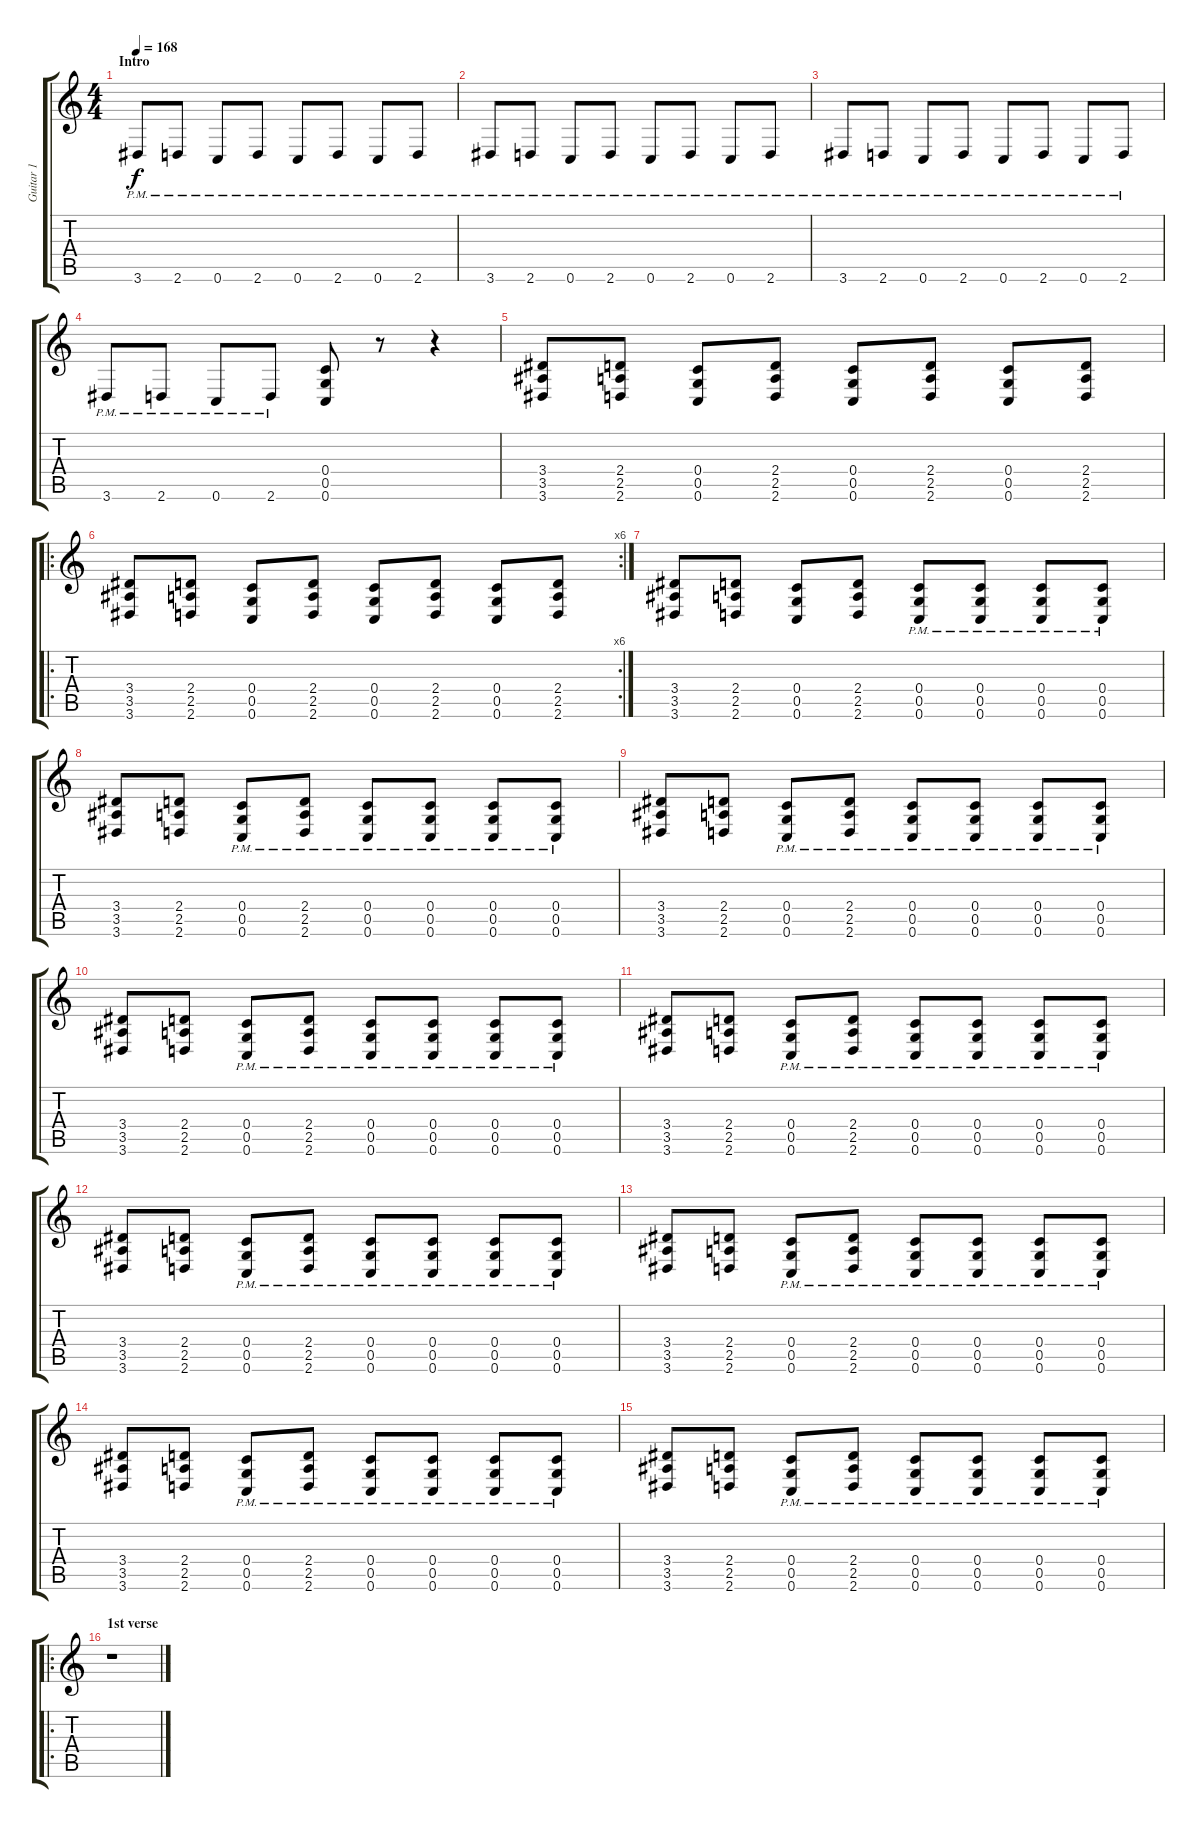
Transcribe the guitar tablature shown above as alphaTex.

\track ("Guitar 1" "Guitar 1") {instrument distortionguitar}
\staff {score tabs}
\tuning (D4 A3 F3 C3 G2 C2) {hide}
\ts (4 4)
\section ("" "Intro")
\tempo 168
\clef g2
\ks c
3.6{pm}.8{dy f instrument distortionguitar} 2.6{pm}.8 0.6{pm}.8 2.6{pm}.8 0.6{pm}.8 2.6{pm}.8 0.6{pm}.8 2.6{pm}.8 |
3.6{pm}.8 2.6{pm}.8 0.6{pm}.8 2.6{pm}.8 0.6{pm}.8 2.6{pm}.8 0.6{pm}.8 2.6{pm}.8 |
3.6{pm}.8 2.6{pm}.8 0.6{pm}.8 2.6{pm}.8 0.6{pm}.8 2.6{pm}.8 0.6{pm}.8 2.6{pm}.8 |
3.6{pm}.8 2.6{pm}.8 0.6{pm}.8 2.6{pm}.8 (0.4 0.5 0.6).8 r.8 r.4 |
(3.4 3.5 3.6).8 (2.4 2.5 2.6).8 (0.4 0.5 0.6).8 (2.4 2.5 2.6).8 (0.4 0.5 0.6).8 (2.4 2.5 2.6).8 (0.4 0.5 0.6).8 (2.4 2.5 2.6).8 |
\ro
\rc 6
(3.4 3.5 3.6).8 (2.4 2.5 2.6).8 (0.4 0.5 0.6).8 (2.4 2.5 2.6).8 (0.4 0.5 0.6).8 (2.4 2.5 2.6).8 (0.4 0.5 0.6).8 (2.4 2.5 2.6).8 |
(3.4 3.5 3.6).8 (2.4 2.5 2.6).8 (0.4 0.5 0.6).8 (2.4 2.5 2.6).8 (0.4{pm} 0.5{pm} 0.6{pm}).8 (0.4{pm} 0.5{pm} 0.6{pm}).8 (0.4{pm} 0.5{pm} 0.6{pm}).8 (0.4{pm} 0.5{pm} 0.6{pm}).8 |
(3.4 3.5 3.6).8 (2.4 2.5 2.6).8 (0.4{pm} 0.5{pm} 0.6{pm}).8 (2.4{pm} 2.5{pm} 2.6{pm}).8 (0.4{pm} 0.5{pm} 0.6{pm}).8 (0.4{pm} 0.5{pm} 0.6{pm}).8 (0.4{pm} 0.5{pm} 0.6{pm}).8 (0.4{pm} 0.5{pm} 0.6{pm}).8 |
(3.4 3.5 3.6).8 (2.4 2.5 2.6).8 (0.4{pm} 0.5{pm} 0.6{pm}).8 (2.4{pm} 2.5{pm} 2.6{pm}).8 (0.4{pm} 0.5{pm} 0.6{pm}).8 (0.4{pm} 0.5{pm} 0.6{pm}).8 (0.4{pm} 0.5{pm} 0.6{pm}).8 (0.4{pm} 0.5{pm} 0.6{pm}).8 |
(3.4 3.5 3.6).8 (2.4 2.5 2.6).8 (0.4{pm} 0.5{pm} 0.6{pm}).8 (2.4{pm} 2.5{pm} 2.6{pm}).8 (0.4{pm} 0.5{pm} 0.6{pm}).8 (0.4{pm} 0.5{pm} 0.6{pm}).8 (0.4{pm} 0.5{pm} 0.6{pm}).8 (0.4{pm} 0.5{pm} 0.6{pm}).8 |
(3.4 3.5 3.6).8 (2.4 2.5 2.6).8 (0.4{pm} 0.5{pm} 0.6{pm}).8 (2.4{pm} 2.5{pm} 2.6{pm}).8 (0.4{pm} 0.5{pm} 0.6{pm}).8 (0.4{pm} 0.5{pm} 0.6{pm}).8 (0.4{pm} 0.5{pm} 0.6{pm}).8 (0.4{pm} 0.5{pm} 0.6{pm}).8 |
(3.4 3.5 3.6).8 (2.4 2.5 2.6).8 (0.4{pm} 0.5{pm} 0.6{pm}).8 (2.4{pm} 2.5{pm} 2.6{pm}).8 (0.4{pm} 0.5{pm} 0.6{pm}).8 (0.4{pm} 0.5{pm} 0.6{pm}).8 (0.4{pm} 0.5{pm} 0.6{pm}).8 (0.4{pm} 0.5{pm} 0.6{pm}).8 |
(3.4 3.5 3.6).8 (2.4 2.5 2.6).8 (0.4{pm} 0.5{pm} 0.6{pm}).8 (2.4{pm} 2.5{pm} 2.6{pm}).8 (0.4{pm} 0.5{pm} 0.6{pm}).8 (0.4{pm} 0.5{pm} 0.6{pm}).8 (0.4{pm} 0.5{pm} 0.6{pm}).8 (0.4{pm} 0.5{pm} 0.6{pm}).8 |
(3.4 3.5 3.6).8 (2.4 2.5 2.6).8 (0.4{pm} 0.5{pm} 0.6{pm}).8 (2.4{pm} 2.5{pm} 2.6{pm}).8 (0.4{pm} 0.5{pm} 0.6{pm}).8 (0.4{pm} 0.5{pm} 0.6{pm}).8 (0.4{pm} 0.5{pm} 0.6{pm}).8 (0.4{pm} 0.5{pm} 0.6{pm}).8 |
(3.4 3.5 3.6).8 (2.4 2.5 2.6).8 (0.4{pm} 0.5{pm} 0.6{pm}).8 (2.4{pm} 2.5{pm} 2.6{pm}).8 (0.4{pm} 0.5{pm} 0.6{pm}).8 (0.4{pm} 0.5{pm} 0.6{pm}).8 (0.4{pm} 0.5{pm} 0.6{pm}).8 (0.4{pm} 0.5{pm} 0.6{pm}).8 |
\ro
\section ("" "1st verse")
r.1
